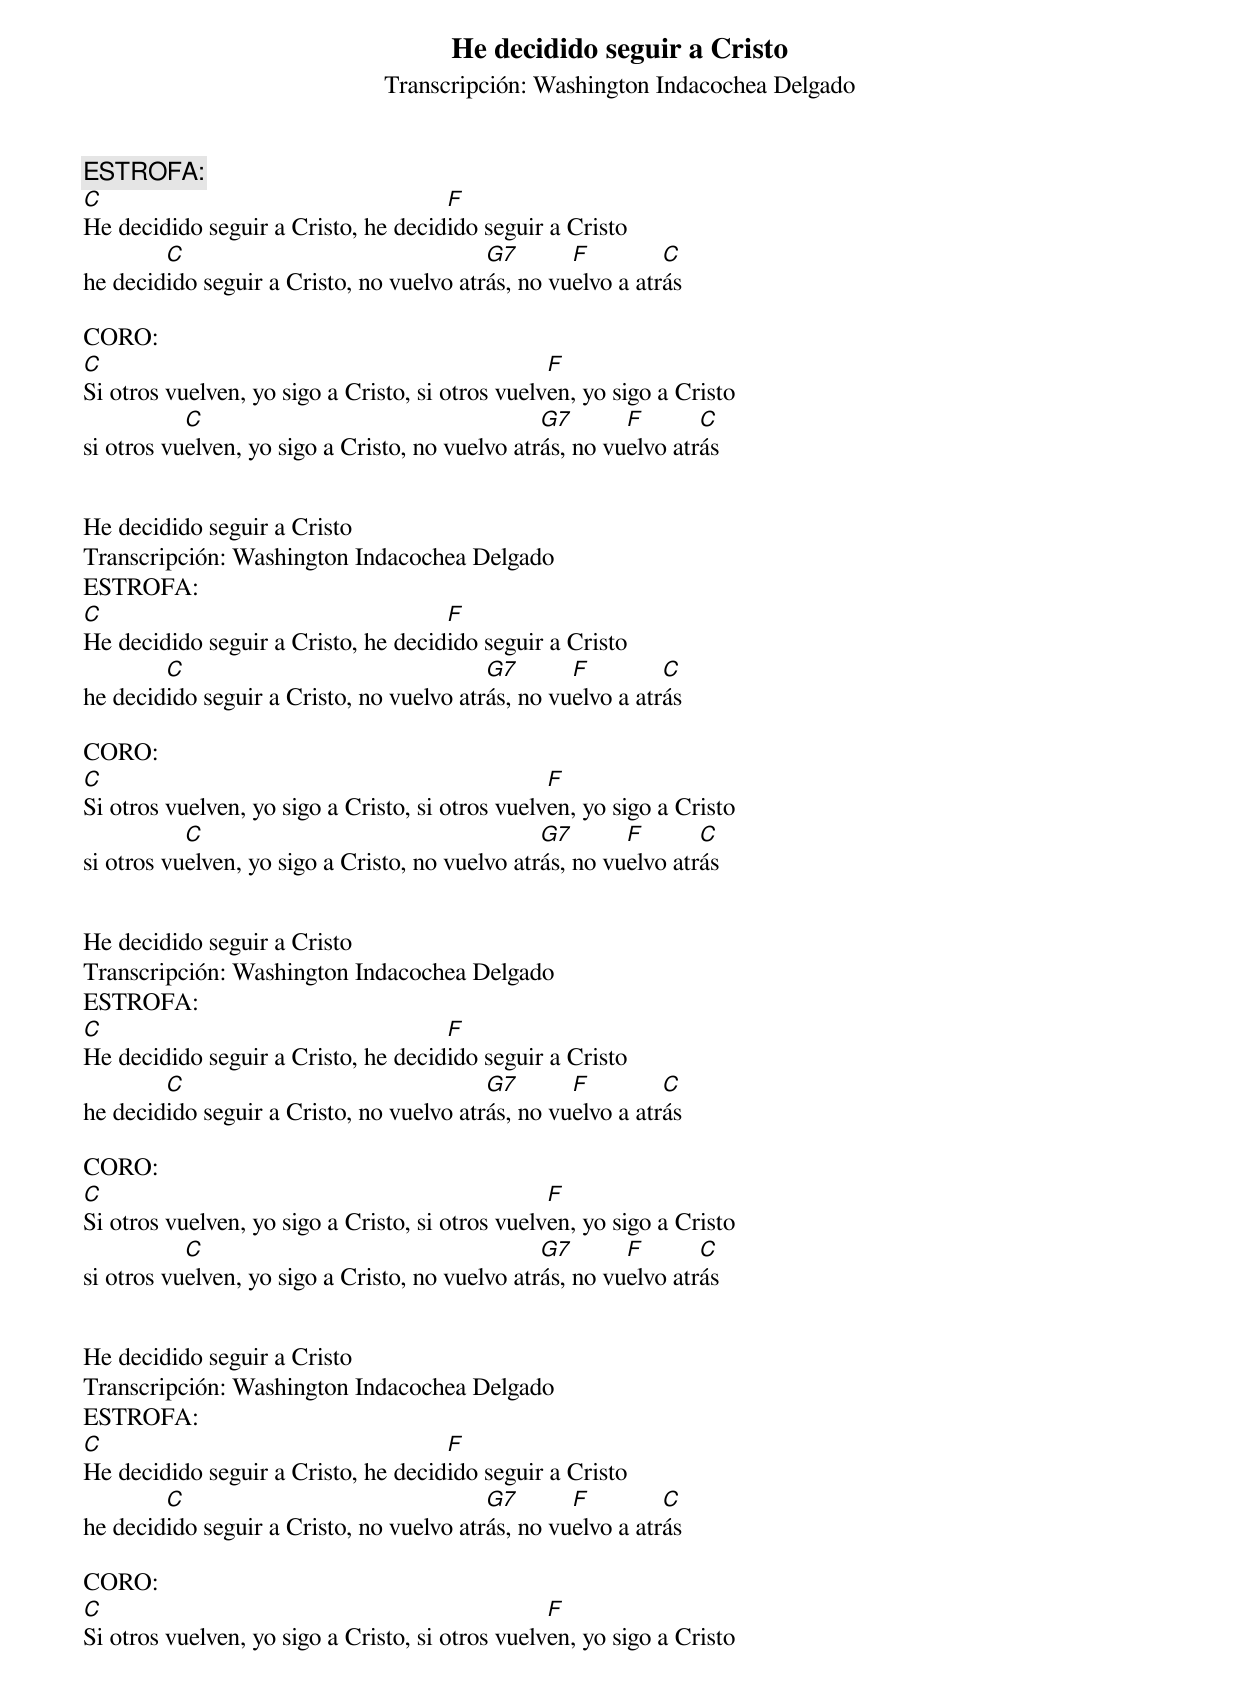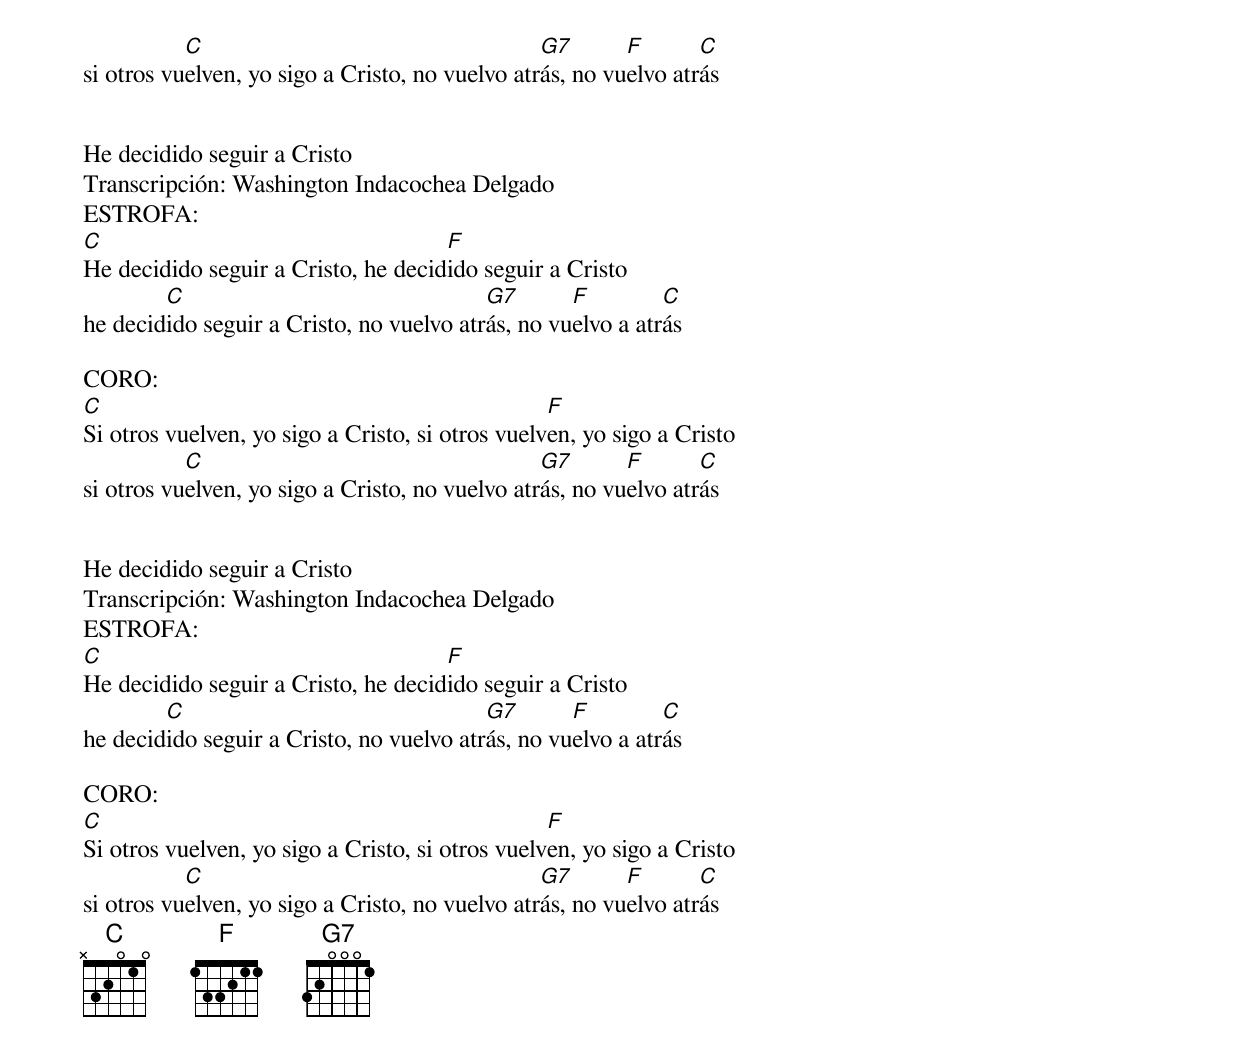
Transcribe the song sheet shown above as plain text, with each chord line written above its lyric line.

He decidido seguir a Cristo
Transcripción: Washington Indacochea Delgado
ESTROFA:
C                                    F
He decidido seguir a Cristo, he decidido seguir a Cristo
        C                                 G7       F         C
he decidido seguir a Cristo, no vuelvo atrás, no vuelvo a atrás

CORO:
C                                                 F
Si otros vuelven, yo sigo a Cristo, si otros vuelven, yo sigo a Cristo
           C                                     G7       F       C
si otros vuelven, yo sigo a Cristo, no vuelvo atrás, no vuelvo atrás


He decidido seguir a Cristo
Transcripción: Washington Indacochea Delgado
ESTROFA:
C                                    F
He decidido seguir a Cristo, he decidido seguir a Cristo
        C                                 G7       F         C
he decidido seguir a Cristo, no vuelvo atrás, no vuelvo a atrás

CORO:
C                                                 F
Si otros vuelven, yo sigo a Cristo, si otros vuelven, yo sigo a Cristo
           C                                     G7       F       C
si otros vuelven, yo sigo a Cristo, no vuelvo atrás, no vuelvo atrás


He decidido seguir a Cristo
Transcripción: Washington Indacochea Delgado
ESTROFA:
C                                    F
He decidido seguir a Cristo, he decidido seguir a Cristo
        C                                 G7       F         C
he decidido seguir a Cristo, no vuelvo atrás, no vuelvo a atrás

CORO:
C                                                 F
Si otros vuelven, yo sigo a Cristo, si otros vuelven, yo sigo a Cristo
           C                                     G7       F       C
si otros vuelven, yo sigo a Cristo, no vuelvo atrás, no vuelvo atrás


He decidido seguir a Cristo
Transcripción: Washington Indacochea Delgado
ESTROFA:
C                                    F
He decidido seguir a Cristo, he decidido seguir a Cristo
        C                                 G7       F         C
he decidido seguir a Cristo, no vuelvo atrás, no vuelvo a atrás

CORO:
C                                                 F
Si otros vuelven, yo sigo a Cristo, si otros vuelven, yo sigo a Cristo
           C                                     G7       F       C
si otros vuelven, yo sigo a Cristo, no vuelvo atrás, no vuelvo atrás


He decidido seguir a Cristo
Transcripción: Washington Indacochea Delgado
ESTROFA:
C                                    F
He decidido seguir a Cristo, he decidido seguir a Cristo
        C                                 G7       F         C
he decidido seguir a Cristo, no vuelvo atrás, no vuelvo a atrás

CORO:
C                                                 F
Si otros vuelven, yo sigo a Cristo, si otros vuelven, yo sigo a Cristo
           C                                     G7       F       C
si otros vuelven, yo sigo a Cristo, no vuelvo atrás, no vuelvo atrás


He decidido seguir a Cristo
Transcripción: Washington Indacochea Delgado
ESTROFA:
C                                    F
He decidido seguir a Cristo, he decidido seguir a Cristo
        C                                 G7       F         C
he decidido seguir a Cristo, no vuelvo atrás, no vuelvo a atrás

CORO:
C                                                 F
Si otros vuelven, yo sigo a Cristo, si otros vuelven, yo sigo a Cristo
           C                                     G7       F       C
si otros vuelven, yo sigo a Cristo, no vuelvo atrás, no vuelvo atrás
